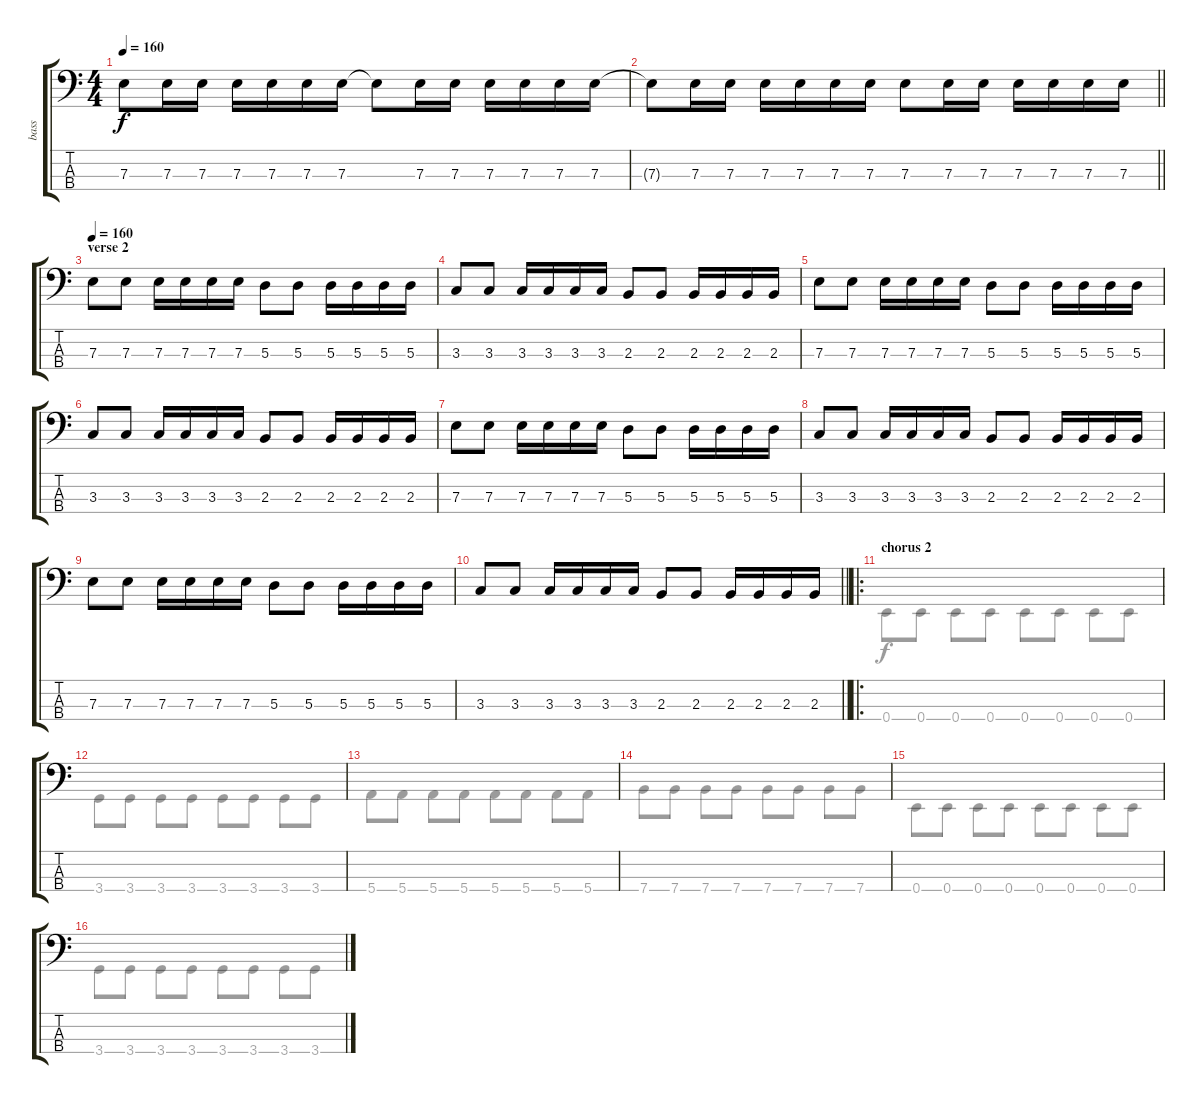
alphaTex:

\track ("bass" "bass") {instrument electricbassfinger}
\staff {score tabs}
\tuning (G2 D2 A1 E1) {hide}
\voice
\ts (4 4)
\tempo 160
\clef f4
\ks c
7.3.8{dy f} 7.3.16 7.3.16 7.3.16 7.3.16 7.3.16 7.3.16 7.3{t}.8 7.3.16 7.3.16 7.3.16 7.3.16 7.3.16 7.3.16 |
\barLineRight lightlight
7.3{t}.8 7.3.16 7.3.16 7.3.16 7.3.16 7.3.16 7.3.16 7.3.8 7.3.16 7.3.16 7.3.16 7.3.16 7.3.16 7.3.16 |
\section ("" "verse 2")
\tempo 160
7.3.8 7.3.8 7.3.16 7.3.16 7.3.16 7.3.16 5.3.8 5.3.8 5.3.16 5.3.16 5.3.16 5.3.16 |
3.3.8 3.3.8 3.3.16 3.3.16 3.3.16 3.3.16 2.3.8 2.3.8 2.3.16 2.3.16 2.3.16 2.3.16 |
7.3.8 7.3.8 7.3.16 7.3.16 7.3.16 7.3.16 5.3.8 5.3.8 5.3.16 5.3.16 5.3.16 5.3.16 |
3.3.8 3.3.8 3.3.16 3.3.16 3.3.16 3.3.16 2.3.8 2.3.8 2.3.16 2.3.16 2.3.16 2.3.16 |
7.3.8 7.3.8 7.3.16 7.3.16 7.3.16 7.3.16 5.3.8 5.3.8 5.3.16 5.3.16 5.3.16 5.3.16 |
3.3.8 3.3.8 3.3.16 3.3.16 3.3.16 3.3.16 2.3.8 2.3.8 2.3.16 2.3.16 2.3.16 2.3.16 |
7.3.8 7.3.8 7.3.16 7.3.16 7.3.16 7.3.16 5.3.8 5.3.8 5.3.16 5.3.16 5.3.16 5.3.16 |
\barLineRight lightlight
3.3.8 3.3.8 3.3.16 3.3.16 3.3.16 3.3.16 2.3.8 2.3.8 2.3.16 2.3.16 2.3.16 2.3.16 |
\ro
\section ("" "chorus 2")
|
|
|
|
|
\voice
\clef f4
\ottava regular
\simile none
\ks c
|
\barLineRight lightlight
|
|
|
|
|
|
|
|
\barLineRight lightlight
|
0.4.8 0.4.8 0.4.8 0.4.8 0.4.8 0.4.8 0.4.8 0.4.8 |
3.4.8 3.4.8 3.4.8 3.4.8 3.4.8 3.4.8 3.4.8 3.4.8 |
5.4.8 5.4.8 5.4.8 5.4.8 5.4.8 5.4.8 5.4.8 5.4.8 |
7.4.8 7.4.8 7.4.8 7.4.8 7.4.8 7.4.8 7.4.8 7.4.8 |
0.4.8 0.4.8 0.4.8 0.4.8 0.4.8 0.4.8 0.4.8 0.4.8 |
3.4.8 3.4.8 3.4.8 3.4.8 3.4.8 3.4.8 3.4.8 3.4.8
